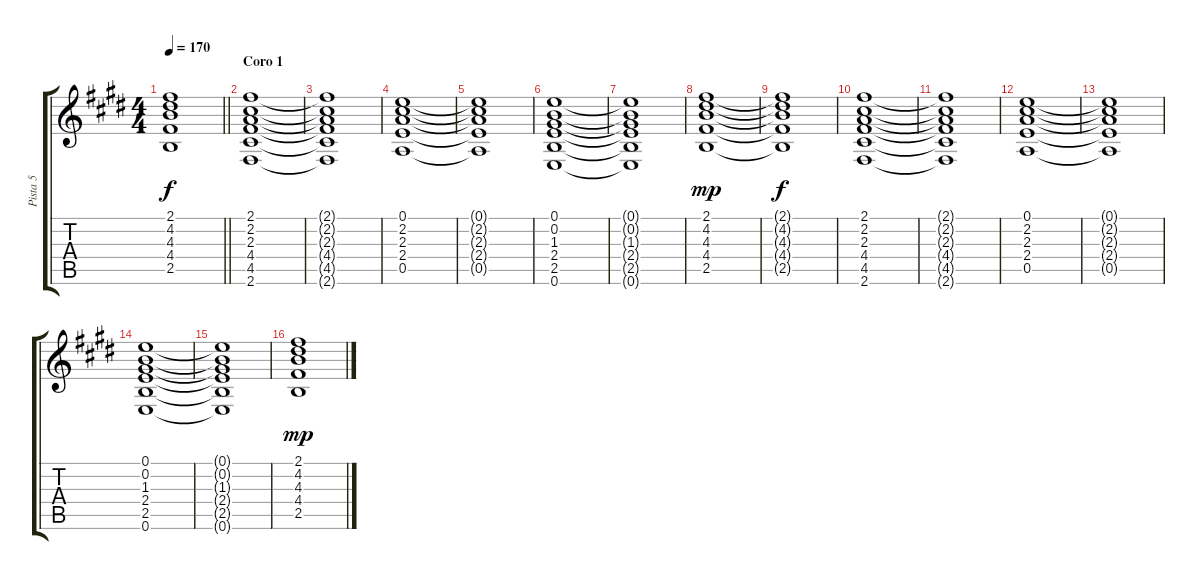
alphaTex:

\track ("Pista 5" "Pista 5") {instrument overdrivenguitar}
\staff {score tabs}
\tuning (E4 B3 G3 D3 A2 E2) {hide}
\ts (4 4)
\tempo 170
\clef g2
\barLineRight lightlight
\ks e
(2.1{t} 4.2{t} 4.3{t} 4.4{t} 2.5{t}).1{dy f} |
\section ("" "Coro 1")
(2.1 2.2 2.3 4.4 4.5 2.6).1 |
(2.1{t} 2.2{t} 2.3{t} 4.4{t} 4.5{t} 2.6{t}).1 |
(0.1 2.2 2.3 2.4 0.5).1 |
(0.1{t} 2.2{t} 2.3{t} 2.4{t} 0.5{t}).1 |
(0.1 0.2 1.3 2.4 2.5 0.6).1 |
(0.1{t} 0.2{t} 1.3{t} 2.4{t} 2.5{t} 0.6{t}).1 |
(2.1 4.2 4.3 4.4 2.5).1{dy mp} |
(2.1{t} 4.2{t} 4.3{t} 4.4{t} 2.5{t}).1{dy f} |
(2.1 2.2 2.3 4.4 4.5 2.6).1 |
(2.1{t} 2.2{t} 2.3{t} 4.4{t} 4.5{t} 2.6{t}).1 |
(0.1 2.2 2.3 2.4 0.5).1 |
(0.1{t} 2.2{t} 2.3{t} 2.4{t} 0.5{t}).1 |
(0.1 0.2 1.3 2.4 2.5 0.6).1 |
(0.1{t} 0.2{t} 1.3{t} 2.4{t} 2.5{t} 0.6{t}).1 |
(2.1 4.2 4.3 4.4 2.5).1{dy mp}
